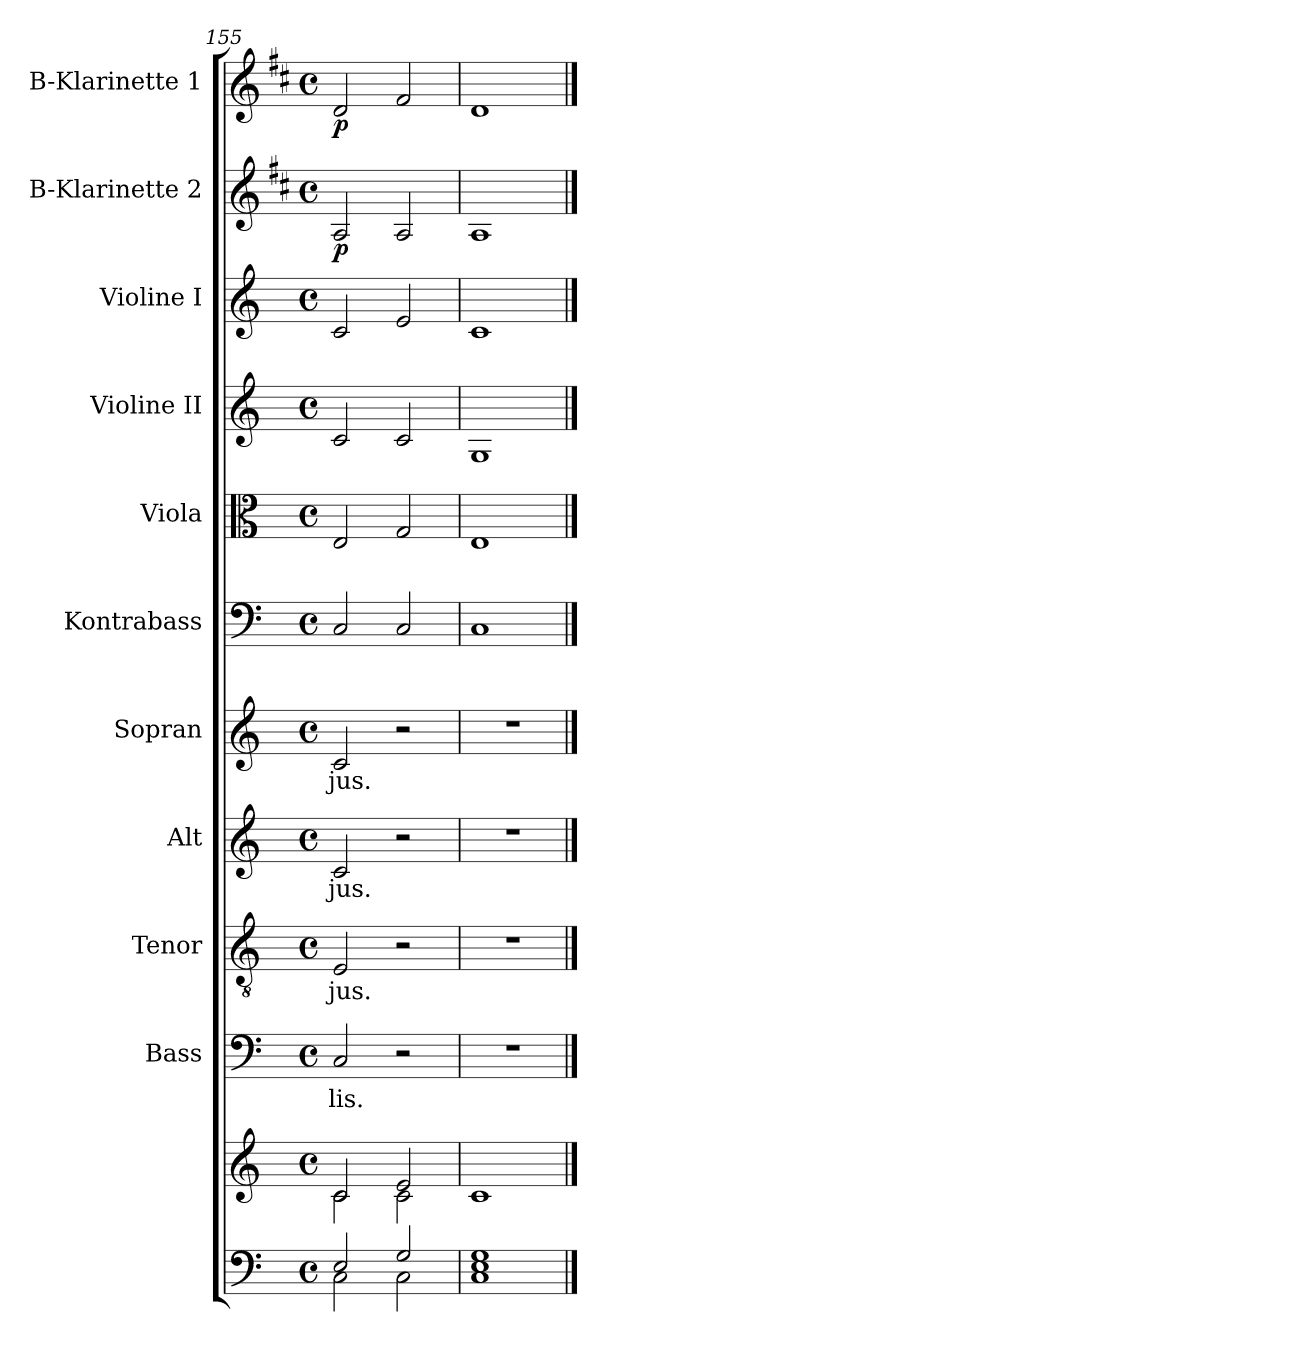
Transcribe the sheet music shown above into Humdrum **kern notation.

**kern	**kern	**kern	**text	**kern	**text	**kern	**text	**kern	**text	**kern	**kern	**kern	**kern	**kern	**dynam	**kern	**dynam
*part11	*part11	*part10	*part10	*part9	*part9	*part8	*part8	*part7	*part7	*part6	*part5	*part4	*part3	*part2	*part2	*part1	*part1
*staff12	*staff11	*staff10	*staff10	*staff9	*staff9	*staff8	*staff8	*staff7	*staff7	*staff6	*staff5	*staff4	*staff3	*staff2	*staff2	*staff1	*staff1
*	*	*I"Bass	*	*I"Tenor	*	*I"Alt	*	*I"Sopran	*	*I"Kontrabass	*I"Viola	*I"Violine II	*I"Violine I	*I"B-Klarinette 2	*	*I"B-Klarinette 1	*
*	*	*I'B.	*	*I'T.	*	*I'A.	*	*I'S.	*	*I'Kb.	*I'Vla.	*I'Vl. II	*I'Vl. I	*I'B Kl. 2	*	*I'B Kl. 1	*
*clefF4	*clefG2	*clefF4	*	*clefGv2	*	*clefG2	*	*clefG2	*	*clefF4	*clefC3	*clefG2	*clefG2	*clefG2	*	*clefG2	*
*	*	*	*	*	*	*	*	*	*	*ITrd7c12	*	*	*	*ITrd1c2	*	*ITrd1c2	*
*k[]	*k[]	*k[]	*	*k[]	*	*k[]	*	*k[]	*	*k[]	*k[]	*k[]	*k[]	*k[]	*	*k[]	*
*C:	*C:	*C:	*	*C:	*	*C:	*	*C:	*	*C:	*C:	*C:	*C:	*C:	*	*C:	*
*M4/4	*M4/4	*M4/4	*	*M4/4	*	*M4/4	*	*M4/4	*	*M4/4	*M4/4	*M4/4	*M4/4	*M4/4	*	*M4/4	*
*met(c)	*met(c)	*met(c)	*	*met(c)	*	*met(c)	*	*met(c)	*	*met(c)	*met(c)	*met(c)	*met(c)	*met(c)	*	*met(c)	*
=155	=155	=155	=155	=155	=155	=155	=155	=155	=155	=155	=155	=155	=155	=155	=155	=155	=155
*^	*^	*	*	*	*	*	*	*	*	*	*	*	*	*	*	*	*
!	!	!	!	!	!LO:LY:b	!	!LO:LY:b	!	!LO:LY:b	!	!LO:LY:b	!	!	!	!	!	!LO:DY:b	!	!LO:DY:b
2E/	2C\	2c/	2c\	2C/	-lis.	2E/	-jus.	2c/	-jus.	2c/	-jus.	2CC/	2E/	2c/	2c/	2G/	p	2c/	p
2G/	2C\	2e/	2c\	2r	.	2r	.	2r	.	2r	.	2CC/	2G/	2c/	2e/	2G/	.	2e/	.
*	*	*v	*v	*	*	*	*	*	*	*	*	*	*	*	*	*	*	*	*
=156	=156	=156	=156	=156	=156	=156	=156	=156	=156	=156	=156	=156	=156	=156	=156	=156	=156	=156
1E 1G	1C	1c	1r	.	1r	.	1r	.	1r	.	1CC	1E	1G	1c	1G	.	1c	.
*v	*v	*	*	*	*	*	*	*	*	*	*	*	*	*	*	*	*	*
==	==	==	==	==	==	==	==	==	==	==	==	==	==	==	==	==	==
*-	*-	*-	*-	*-	*-	*-	*-	*-	*-	*-	*-	*-	*-	*-	*-	*-	*-
